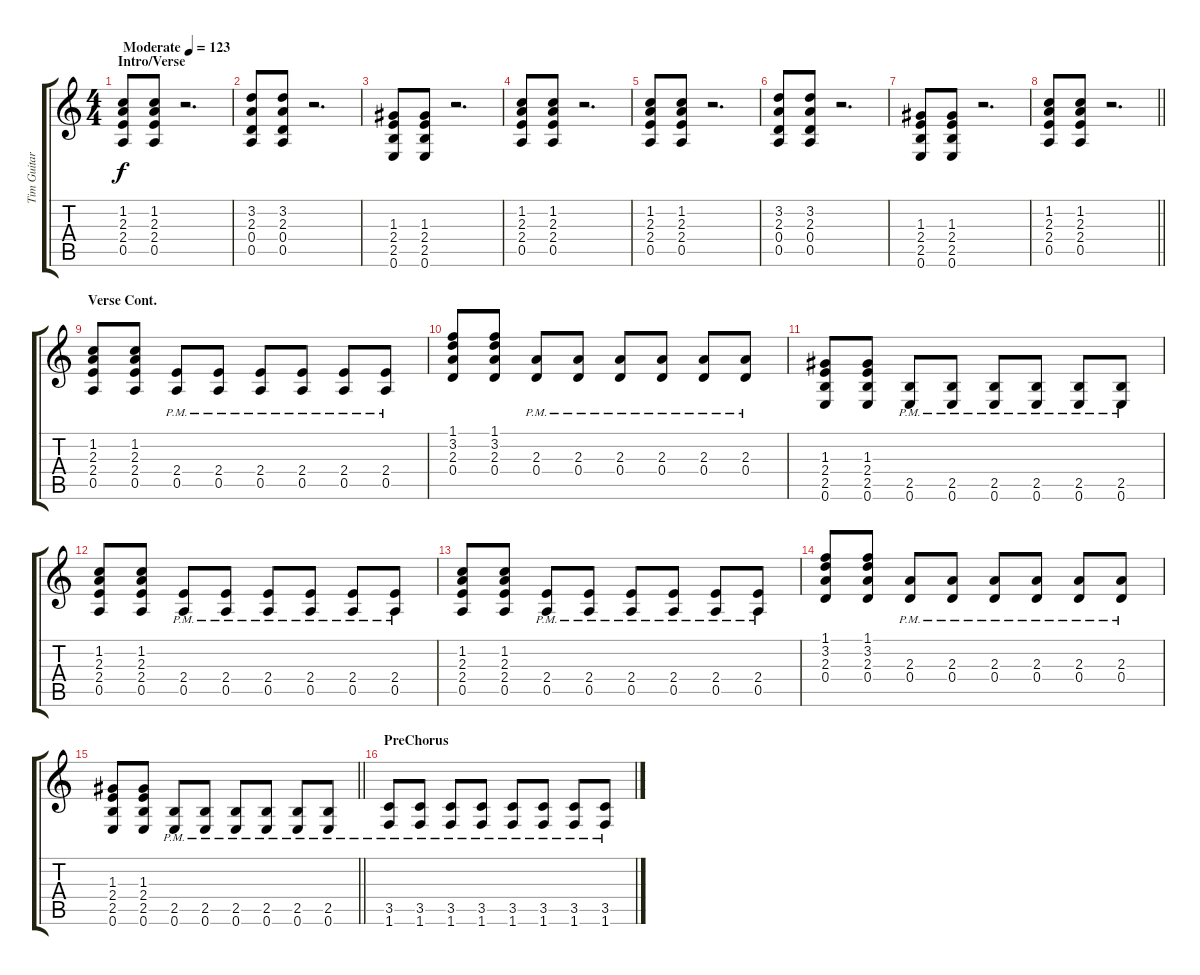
\track ("Tim Guitar" "Tim Guitar") {instrument distortionguitar}
\staff {score tabs}
\tuning (E4 B3 G3 D3 A2 E2) {hide}
\ts (4 4)
\section ("" "Intro/Verse")
\tempo (123 "Moderate")
\clef g2
\ks c
(1.2 2.3 2.4 0.5).8{dy f instrument distortionguitar} (1.2 2.3 2.4 0.5).8 r.2{d} |
(3.2 2.3 0.4 0.5).8 (3.2 2.3 0.4 0.5).8 r.2{d} |
(1.3 2.4 2.5 0.6).8 (1.3 2.4 2.5 0.6).8 r.2{d} |
(1.2 2.3 2.4 0.5).8 (1.2 2.3 2.4 0.5).8 r.2{d} |
(1.2 2.3 2.4 0.5).8 (1.2 2.3 2.4 0.5).8 r.2{d} |
(3.2 2.3 0.4 0.5).8 (3.2 2.3 0.4 0.5).8 r.2{d} |
(1.3 2.4 2.5 0.6).8 (1.3 2.4 2.5 0.6).8 r.2{d} |
\barLineRight lightlight
(1.2 2.3 2.4 0.5).8 (1.2 2.3 2.4 0.5).8 r.2{d} |
\section ("" "Verse Cont.")
(1.2 2.3 2.4 0.5).8 (1.2 2.3 2.4 0.5).8 (2.4{pm} 0.5{pm}).8 (2.4{pm} 0.5{pm}).8 (2.4{pm} 0.5{pm}).8 (2.4{pm} 0.5{pm}).8 (2.4{pm} 0.5{pm}).8 (2.4{pm} 0.5{pm}).8 |
(1.1 3.2 2.3 0.4).8 (1.1 3.2 2.3 0.4).8 (2.3{pm} 0.4{pm}).8 (2.3{pm} 0.4{pm}).8 (2.3{pm} 0.4{pm}).8 (2.3{pm} 0.4{pm}).8 (2.3{pm} 0.4{pm}).8 (2.3{pm} 0.4{pm}).8 |
(1.3 2.4 2.5 0.6).8 (1.3 2.4 2.5 0.6).8 (2.5{pm} 0.6{pm}).8 (2.5{pm} 0.6{pm}).8 (2.5{pm} 0.6{pm}).8 (2.5{pm} 0.6{pm}).8 (2.5{pm} 0.6{pm}).8 (2.5{pm} 0.6{pm}).8 |
(1.2 2.3 2.4 0.5).8 (1.2 2.3 2.4 0.5).8 (2.4{pm} 0.5{pm}).8 (2.4{pm} 0.5{pm}).8 (2.4{pm} 0.5{pm}).8 (2.4{pm} 0.5{pm}).8 (2.4{pm} 0.5{pm}).8 (2.4{pm} 0.5{pm}).8 |
(1.2 2.3 2.4 0.5).8 (1.2 2.3 2.4 0.5).8 (2.4{pm} 0.5{pm}).8 (2.4{pm} 0.5{pm}).8 (2.4{pm} 0.5{pm}).8 (2.4{pm} 0.5{pm}).8 (2.4{pm} 0.5{pm}).8 (2.4{pm} 0.5{pm}).8 |
(1.1 3.2 2.3 0.4).8 (1.1 3.2 2.3 0.4).8 (2.3{pm} 0.4{pm}).8 (2.3{pm} 0.4{pm}).8 (2.3{pm} 0.4{pm}).8 (2.3{pm} 0.4{pm}).8 (2.3{pm} 0.4{pm}).8 (2.3{pm} 0.4{pm}).8 |
\barLineRight lightlight
(1.3 2.4 2.5 0.6).8 (1.3 2.4 2.5 0.6).8 (2.5{pm} 0.6{pm}).8 (2.5{pm} 0.6{pm}).8 (2.5{pm} 0.6{pm}).8 (2.5{pm} 0.6{pm}).8 (2.5{pm} 0.6{pm}).8 (2.5{pm} 0.6{pm}).8 |
\section ("" "PreChorus")
(3.5{pm} 1.6{pm}).8 (3.5{pm} 1.6{pm}).8 (3.5{pm} 1.6{pm}).8 (3.5{pm} 1.6{pm}).8 (3.5{pm} 1.6{pm}).8 (3.5{pm} 1.6{pm}).8 (3.5{pm} 1.6{pm}).8 (3.5{pm} 1.6{pm}).8
